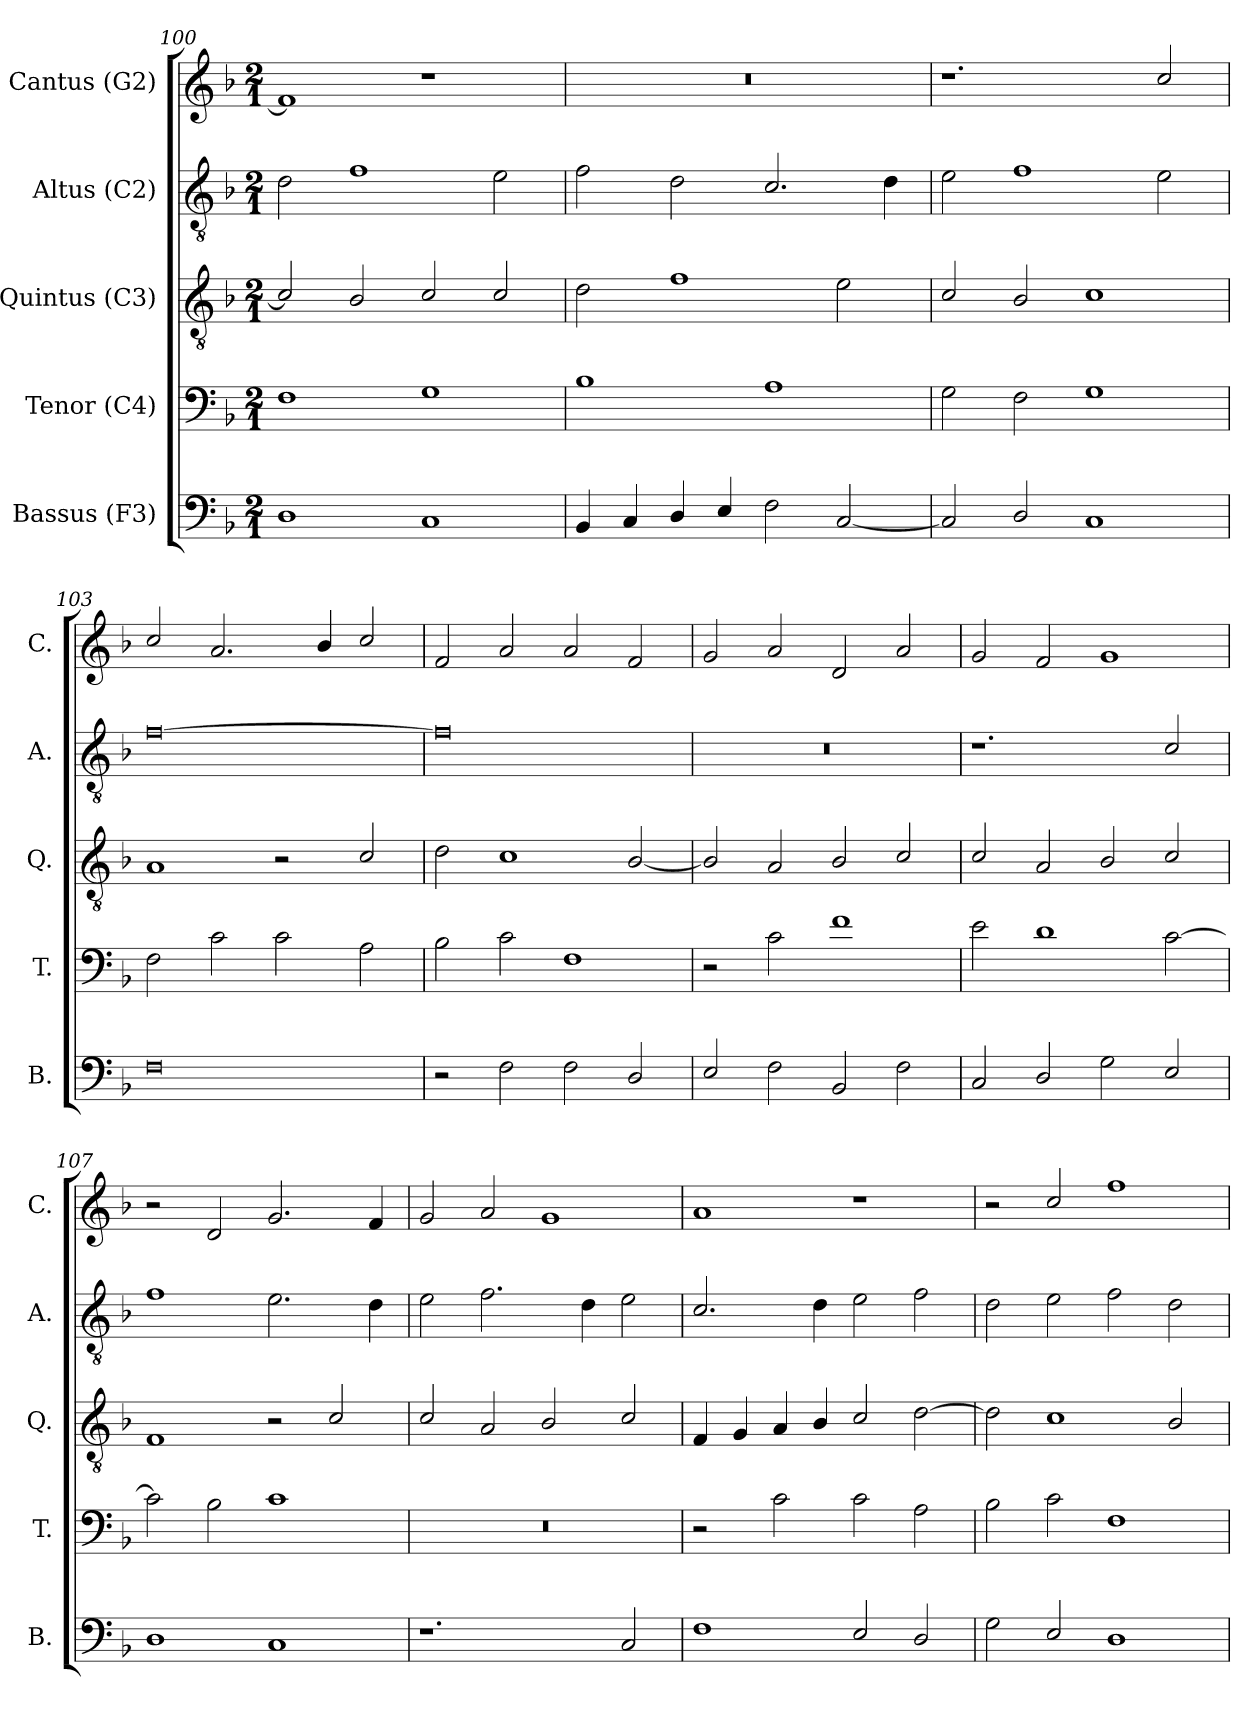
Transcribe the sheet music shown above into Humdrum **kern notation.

**kern	**kern	**kern	**kern	**kern
*part5	*part4	*part3	*part2	*part1
*staff5	*staff4	*staff3	*staff2	*staff1
*I"Bassus (F3)	*I"Tenor (C4)	*I"Quintus (C3)	*I"Altus (C2)	*I"Cantus (G2)
*I'B.	*I'T.	*I'Q.	*I'A.	*I'C.
*clefF4	*clefF4	*clefGv2	*clefGv2	*clefG2
*	*ITrd7c12	*ITrd7c12	*ITrd7c12	*
*k[b-]	*k[b-]	*k[b-]	*k[b-]	*k[b-]
*F:	*F:	*F:	*F:	*F:
*M2/1	*M2/1	*M2/1	*M2/1	*M2/1
=100	=100	=100	=100	=100
1D	1FF	2C/]	2D\	1f]
.	.	2BB-/	1F	.
1C	1GG	2C/	.	1r
.	.	2C/	2E\	.
=101	=101	=101	=101	=101
4BB-/	1BB-	2D\	2F\	0r
4C/	.	.	.	.
4D/	.	1F	2D\	.
4E/	.	.	.	.
2F\	1AA	.	2.C/	.
[2C/	.	2E\	.	.
.	.	.	4D\	.
=102	=102	=102	=102	=102
2C/]	2GG\	2C/	2E\	1.r
2D/	2FF\	2BB-/	1F	.
1C	1GG	1C	.	.
.	.	.	2E\	2cc/
=103	=103	=103	=103	=103
0F	2FF\	1AA	[0F	2cc/
.	2C\	.	.	2.a/
.	2C\	2r	.	.
.	.	.	.	4b-/
.	2AA\	2C/	.	2cc/
=104	=104	=104	=104	=104
2r	2BB-\	2D\	0F]	2f/
2F\	2C\	1C	.	2a/
2F\	1FF	.	.	2a/
2D/	.	[2BB-/	.	2f/
=105	=105	=105	=105	=105
2E/	2r	2BB-/]	0r	2g/
2F\	2C\	2AA/	.	2a/
2BB-/	1F	2BB-/	.	2d/
2F\	.	2C/	.	2a/
=106	=106	=106	=106	=106
2C/	2E\	2C/	1.r	2g/
2D/	1D	2AA/	.	2f/
2G\	.	2BB-/	.	1g
2E/	[2C\	2C/	2C/	.
=107	=107	=107	=107	=107
1D	2C\]	1FF	1F	2r
.	2BB-\	.	.	2d/
1C	1C	2r	2.E\	2.g/
.	.	2C/	.	.
.	.	.	4D\	4f/
=108	=108	=108	=108	=108
1.r	0r	2C/	2E\	2g/
.	.	2AA/	2.F\	2a/
.	.	2BB-/	.	1g
.	.	.	4D\	.
2C/	.	2C/	2E\	.
=109	=109	=109	=109	=109
1F	2r	4FF/	2.C/	1a
.	.	4GG/	.	.
.	2C\	4AA/	.	.
.	.	4BB-/	4D\	.
2E/	2C\	2C/	2E\	1r
2D/	2AA\	[2D\	2F\	.
=110	=110	=110	=110	=110
2G\	2BB-\	2D\]	2D\	2r
2E/	2C\	1C	2E\	2cc/
1D	1FF	.	2F\	1ff
.	.	2BB-/	2D\	.
=	=	=	=	=
*-	*-	*-	*-	*-
